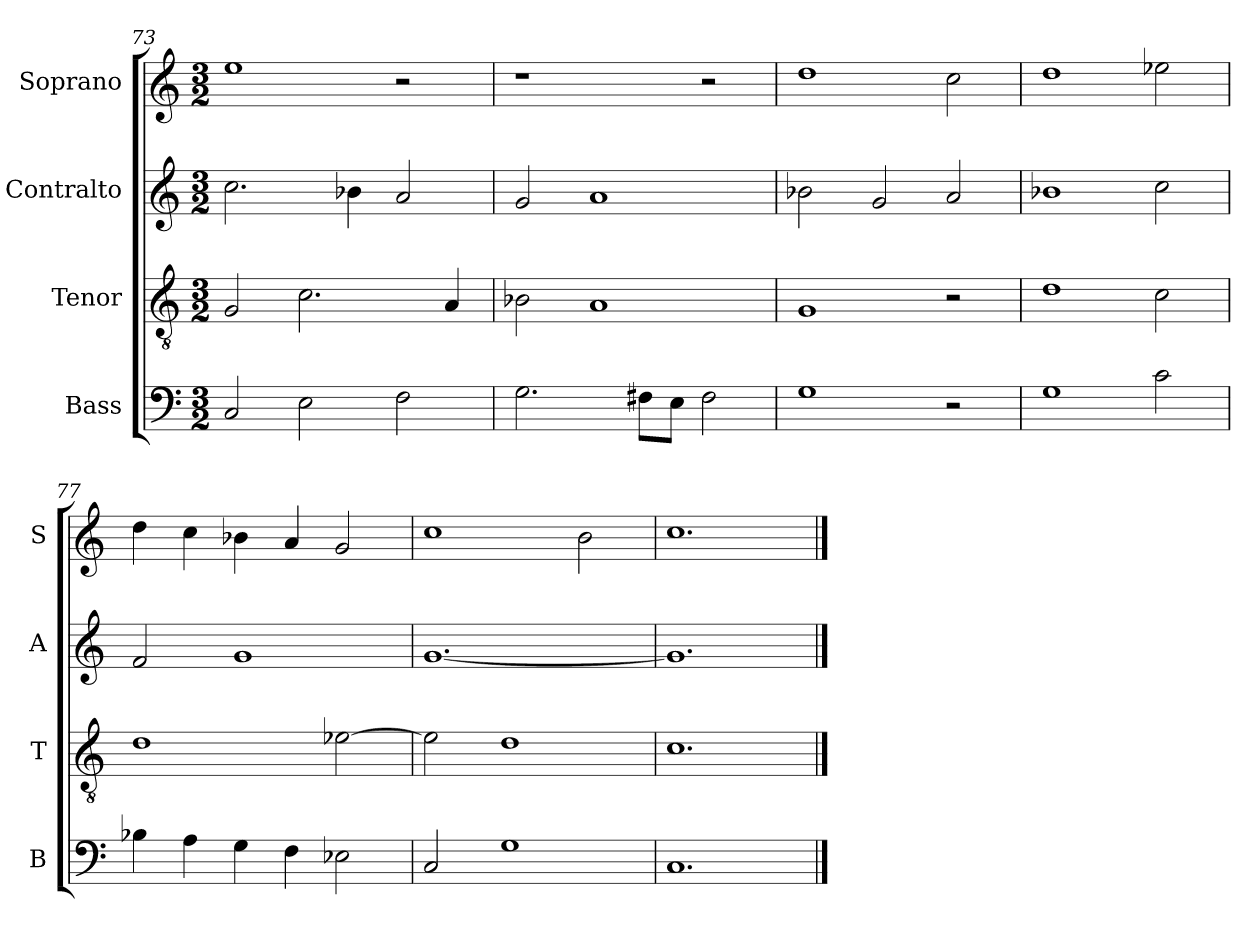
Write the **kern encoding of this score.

**kern	**kern	**kern	**kern
*part4	*part3	*part2	*part1
*staff4	*staff3	*staff2	*staff1
*I"Bass	*I"Tenor	*I"Contralto	*I"Soprano
*I'B	*I'T	*I'A	*I'S
*clefF4	*clefGv2	*clefG2	*clefG2
*k[]	*k[]	*k[]	*k[]
*M3/2	*M3/2	*M3/2	*M3/2
=73	=73	=73	=73
2C	2G	2.cc	1ee
2E	2.c	.	.
.	.	4b-X	.
2F	.	2a	2r
.	4A	.	.
=74	=74	=74	=74
2.G	2B-X	2g	1r
.	1A	1a	.
8F#X\L	.	.	.
8E\J	.	.	.
2F#	.	.	2r
=75	=75	=75	=75
1G	1G	2b-X	1dd
.	.	2g	.
2r	2r	2a	2cc
=76	=76	=76	=76
1G	1d	1b-X	1dd
2c	2c	2cc	2ee-X
=77	=77	=77	=77
4B-X	1d	2f	4dd
4A	.	.	4cc
4G	.	1g	4b-X
4F	.	.	4a
2E-X	[2e-X	.	2g
=78	=78	=78	=78
2C	2e-]	[1.g	1cc
1G	1d	.	.
.	.	.	2b
=79	=79	=79	=79
1.C	1.c	1.g]	1.cc
==	==	==	==
*-	*-	*-	*-
